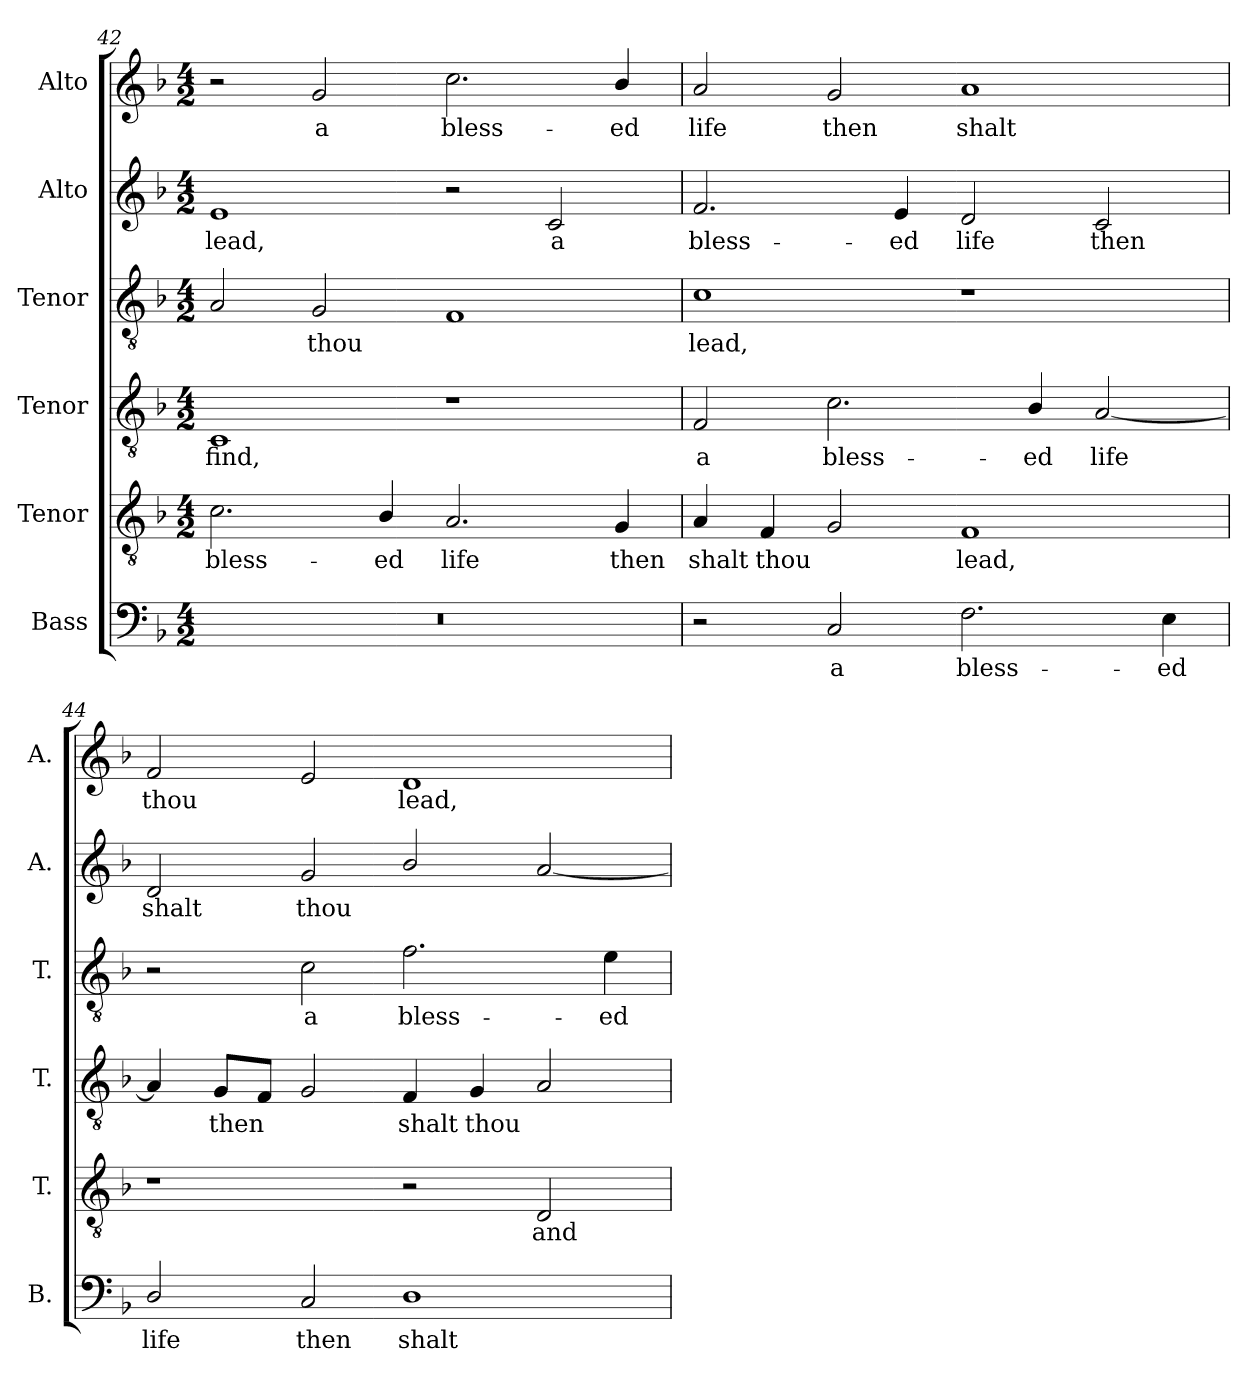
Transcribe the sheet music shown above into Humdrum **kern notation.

**kern	**text	**kern	**text	**kern	**text	**kern	**text	**kern	**text	**kern	**text
*part6	*part6	*part5	*part5	*part4	*part4	*part3	*part3	*part2	*part2	*part1	*part1
*staff6	*staff6	*staff5	*staff5	*staff4	*staff4	*staff3	*staff3	*staff2	*staff2	*staff1	*staff1
*I"Bass	*	*I"Tenor	*	*I"Tenor	*	*I"Tenor	*	*I"Alto	*	*I"Alto	*
*I'B.	*	*I'T.	*	*I'T.	*	*I'T.	*	*I'A.	*	*I'A.	*
*clefF4	*	*clefGv2	*	*clefGv2	*	*clefGv2	*	*clefG2	*	*clefG2	*
*	*	*ITrd7c12	*	*ITrd7c12	*	*ITrd7c12	*	*	*	*	*
*k[b-]	*	*k[b-]	*	*k[b-]	*	*k[b-]	*	*k[b-]	*	*k[b-]	*
*F:	*	*F:	*	*F:	*	*F:	*	*F:	*	*F:	*
*M4/2	*	*M4/2	*	*M4/2	*	*M4/2	*	*M4/2	*	*M4/2	*
=42	=42	=42	=42	=42	=42	=42	=42	=42	=42	=42	=42
!LO:N:vis=1	!	!	!	!	!	!	!	!	!	!	!
!	!	!	!LO:LY:b:color=#000000	!	!	!	!	!	!	!	!
!	!	!	!	!	!LO:LY:b:color=#000000	!	!	!	!	!	!
!	!	!	!	!	!	!	!	!	!LO:LY:b:color=#000000	!	!
0r	.	2.Ci\	bless-	1CCi	find,	2AAi/	.	1ei	lead,	2r	.
!	!	!	!	!	!	!	!LO:LY:b:color=#000000	!	!	!	!
!	!	!	!	!	!	!	!	!	!	!	!LO:LY:b:color=#000000
.	.	.	.	.	.	2GGi/	thou	.	.	2gi/	a
!	!	!	!LO:LY:b:color=#000000	!	!	!	!	!	!	!	!
.	.	4BB-i/	-ed	.	.	.	.	.	.	.	.
!	!	!	!LO:LY:b:color=#000000	!	!	!	!	!	!	!	!
!	!	!	!	!	!	!	!	!	!	!	!LO:LY:b:color=#000000
.	.	2.AAi/	life	1r	.	1FFi	.	2r	.	2.cci\	bless-
!	!	!	!	!	!	!	!	!	!LO:LY:b:color=#000000	!	!
.	.	.	.	.	.	.	.	2ci/	a	.	.
!	!	!	!LO:LY:b:color=#000000	!	!	!	!	!	!	!	!
!	!	!	!	!	!	!	!	!	!	!	!LO:LY:b:color=#000000
.	.	4GGi/	then	.	.	.	.	.	.	4b-i/	-ed
=43	=43	=43	=43	=43	=43	=43	=43	=43	=43	=43	=43
!	!	!	!LO:LY:b:color=#000000	!	!	!	!	!	!	!	!
!	!	!	!	!	!LO:LY:b:color=#000000	!	!	!	!	!	!
!	!	!	!	!	!	!	!LO:LY:b:color=#000000	!	!	!	!
!	!	!	!	!	!	!	!	!	!LO:LY:b:color=#000000	!	!
!	!	!	!	!	!	!	!	!	!	!	!LO:LY:b:color=#000000
2r	.	4AAi/	shalt	2FFi/	a	1Ci	lead,	2.fi/	bless-	2ai/	life
!	!	!	!LO:LY:b:color=#000000	!	!	!	!	!	!	!	!
.	.	4FFi/	thou	.	.	.	.	.	.	.	.
!	!LO:LY:b:color=#000000	!	!	!	!	!	!	!	!	!	!
!	!	!	!	!	!LO:LY:b:color=#000000	!	!	!	!	!	!
!	!	!	!	!	!	!	!	!	!	!	!LO:LY:b:color=#000000
2Ci/	a	2GGi/	.	2.Ci\	bless-	.	.	.	.	2gi/	then
!	!	!	!	!	!	!	!	!	!LO:LY:b:color=#000000	!	!
.	.	.	.	.	.	.	.	4ei/	-ed	.	.
!	!LO:LY:b:color=#000000	!	!	!	!	!	!	!	!	!	!
!	!	!	!LO:LY:b:color=#000000	!	!	!	!	!	!	!	!
!	!	!	!	!	!	!	!	!	!LO:LY:b:color=#000000	!	!
!	!	!	!	!	!	!	!	!	!	!	!LO:LY:b:color=#000000
2.Fi\	bless-	1FFi	lead,	.	.	1r	.	2di/	life	1ai	shalt
!	!	!	!	!	!LO:LY:b:color=#000000	!	!	!	!	!	!
.	.	.	.	4BB-i/	-ed	.	.	.	.	.	.
!	!	!	!	!	!LO:LY:b:color=#000000	!	!	!	!	!	!
!	!	!	!	!	!	!	!	!	!LO:LY:b:color=#000000	!	!
.	.	.	.	[2AAi/	life	.	.	2ci/	then	.	.
!	!LO:LY:b:color=#000000	!	!	!	!	!	!	!	!	!	!
4Ei\	-ed	.	.	.	.	.	.	.	.	.	.
!!LO:LB:g=z
=44	=44	=44	=44	=44	=44	=44	=44	=44	=44	=44	=44
!	!LO:LY:b:color=#000000	!	!	!	!	!	!	!	!	!	!
!	!	!	!	!	!	!	!	!	!LO:LY:b:color=#000000	!	!
!	!	!	!	!	!	!	!	!	!	!	!LO:LY:b:color=#000000
2Di/	life	1r	.	4AAi/]	.	2r	.	2di/	shalt	2fi/	thou
!	!	!	!	!	!LO:LY:b:color=#000000	!	!	!	!	!	!
.	.	.	.	8GGi/L	then	.	.	.	.	.	.
.	.	.	.	8FFi/J	.	.	.	.	.	.	.
!	!LO:LY:b:color=#000000	!	!	!	!	!	!	!	!	!	!
!	!	!	!	!	!	!	!LO:LY:b:color=#000000	!	!	!	!
!	!	!	!	!	!	!	!	!	!LO:LY:b:color=#000000	!	!
2Ci/	then	.	.	2GGi/	.	2Ci\	a	2gi/	thou	2ei/	.
!	!LO:LY:b:color=#000000	!	!	!	!	!	!	!	!	!	!
!	!	!	!	!	!LO:LY:b:color=#000000	!	!	!	!	!	!
!	!	!	!	!	!	!	!LO:LY:b:color=#000000	!	!	!	!
!	!	!	!	!	!	!	!	!	!	!	!LO:LY:b:color=#000000
1Di	shalt	2r	.	4FFi/	shalt	2.Fi\	bless-	2b-i/	.	1di	lead,
!	!	!	!	!	!LO:LY:b:color=#000000	!	!	!	!	!	!
.	.	.	.	4GGi/	thou	.	.	.	.	.	.
!	!	!	!LO:LY:b:color=#000000	!	!	!	!	!	!	!	!
.	.	2DDi/	and	2AAi/	.	.	.	[2ai/	.	.	.
!	!	!	!	!	!	!	!LO:LY:b:color=#000000	!	!	!	!
.	.	.	.	.	.	4Ei\	-ed	.	.	.	.
=	=	=	=	=	=	=	=	=	=	=	=
*-	*-	*-	*-	*-	*-	*-	*-	*-	*-	*-	*-
